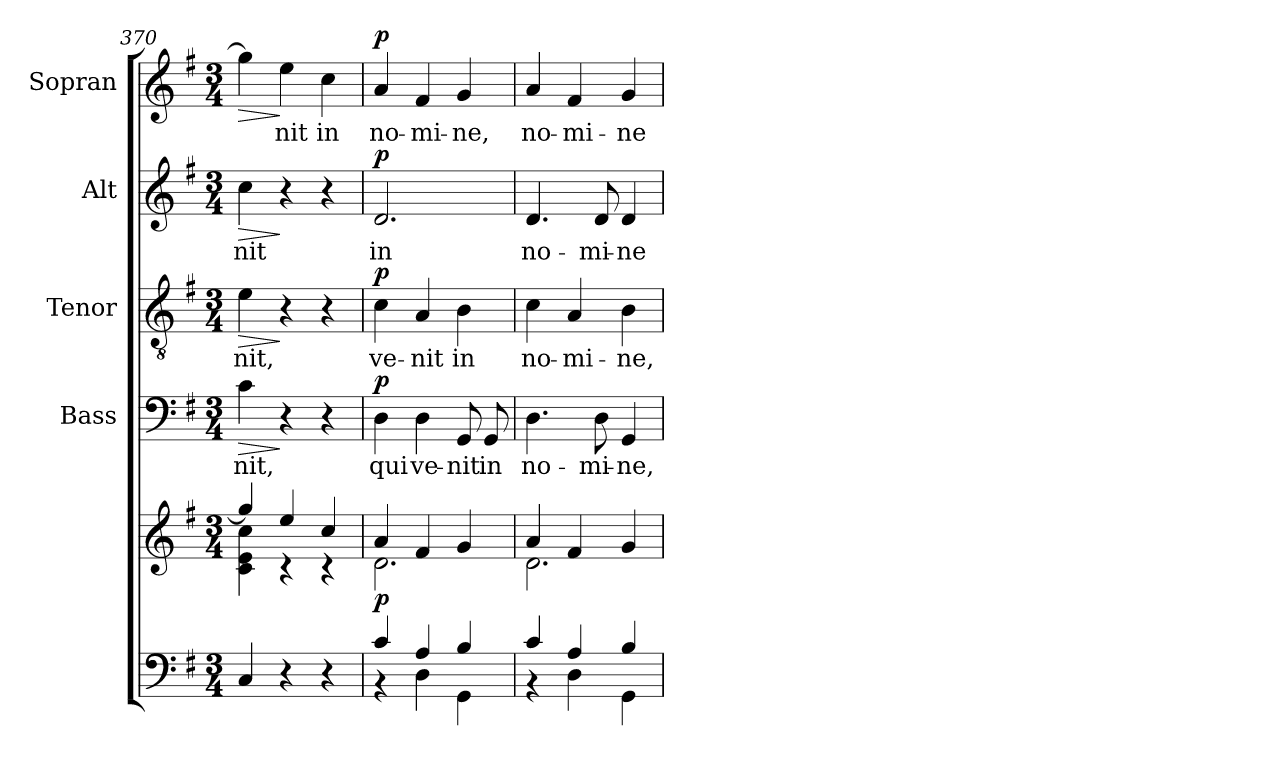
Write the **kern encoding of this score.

**kern	**kern	**dynam	**kern	**text	**dynam	**kern	**text	**dynam	**kern	**text	**dynam	**kern	**text	**dynam
*part5	*part5	*part5	*part4	*part4	*part4	*part3	*part3	*part3	*part2	*part2	*part2	*part1	*part1	*part1
*staff6	*staff5	*staff5/6	*staff4	*staff4	*staff4	*staff3	*staff3	*staff3	*staff2	*staff2	*staff2	*staff1	*staff1	*staff1
*	*	*	*I"Bass	*	*	*I"Tenor	*	*	*I"Alt	*	*	*I"Sopran	*	*
*	*	*	*I'B.	*	*	*I'T.	*	*	*I'A.	*	*	*I'S.	*	*
*clefF4	*clefG2	*	*clefF4	*	*	*clefGv2	*	*	*clefG2	*	*	*clefG2	*	*
*k[f#]	*k[f#]	*	*k[f#]	*	*	*k[f#]	*	*	*k[f#]	*	*	*k[f#]	*	*
*G:	*G:	*	*G:	*	*	*G:	*	*	*G:	*	*	*G:	*	*
*M3/4	*M3/4	*	*M3/4	*	*	*M3/4	*	*	*M3/4	*	*	*M3/4	*	*
=370	=370	=370	=370	=370	=370	=370	=370	=370	=370	=370	=370	=370	=370	=370
*	*^	*	*	*	*	*	*	*	*	*	*	*	*	*
!	!	!	!	!	!LO:LY:b	!LO:HP:b	!	!LO:LY:b	!LO:HP:b	!	!LO:LY:b	!LO:HP:b	!	!	!LO:HP:b
4C!/	4gg!/]	4c!\ 4e!\ 4cc!\	.	4c\	-nit,	>	4e\	-nit,	>	4cc\	-nit	>	4gg\]	.	>
!	!	!	!	!	!	!	!	!	!	!	!	!	!	!LO:LY:b	!
4r	4ee!/	4rc	.	4r	.	]	4r	.	]	4r	.	]	4ee\	-nit	]
!	!	!	!	!	!	!	!	!	!	!	!	!	!	!LO:LY:b	!
4r	4cc!/	4rc	.	4r	.	.	4r	.	.	4r	.	.	4cc\	in	.
=371	=371	=371	=371	=371	=371	=371	=371	=371	=371	=371	=371	=371	=371	=371	=371
*^	*	*	*	*	*	*	*	*	*	*	*	*	*	*	*
!	!	!	!	!LO:DY:b	!	!LO:LY:b	!LO:DY:a	!	!LO:LY:b	!LO:DY:a	!	!LO:LY:b	!LO:DY:a	!	!LO:LY:b	!LO:DY:a
4c!/	4rBB	4a!/	2.d!\	p	4D\	qui	p	4c\	ve-	p	2.d/	in	p	4a/	no-	p
!	!	!	!	!	!	!LO:LY:b	!	!	!LO:LY:b	!	!	!	!	!	!LO:LY:b	!
4A!/	4D\	4f#!/	.	.	4D\	ve-	.	4A/	-nit	.	.	.	.	4f#/	-mi-	.
!	!	!	!	!	!	!LO:LY:b	!	!	!LO:LY:b	!	!	!	!	!	!LO:LY:b	!
4B!/	4GG\	4g!/	.	.	8GG/	-nit	.	4B\	in	.	.	.	.	4g/	-ne,	.
!	!	!	!	!	!	!LO:LY:b	!	!	!	!	!	!	!	!	!	!
.	.	.	.	.	8GG/	in	.	.	.	.	.	.	.	.	.	.
!!LO:PB:g=z
=372	=372	=372	=372	=372	=372	=372	=372	=372	=372	=372	=372	=372	=372	=372	=372	=372
!	!	!	!	!	!	!LO:LY:b	!	!	!LO:LY:b	!	!	!LO:LY:b	!	!	!LO:LY:b	!
4c/	4rBB	4a/	2.d\	.	4.D\	no-	.	4c\	no-	.	4.d/	no-	.	4a/	no-	.
!	!	!	!	!	!	!	!	!	!LO:LY:b	!	!	!	!	!	!LO:LY:b	!
4A/	4D\	4f#/	.	.	.	.	.	4A/	-mi-	.	.	.	.	4f#/	-mi-	.
!	!	!	!	!	!	!LO:LY:b	!	!	!	!	!	!LO:LY:b	!	!	!	!
.	.	.	.	.	8D\	-mi-	.	.	.	.	8d/	-mi-	.	.	.	.
!	!	!	!	!	!	!LO:LY:b	!	!	!LO:LY:b	!	!	!LO:LY:b	!	!	!LO:LY:b	!
4B/	4GG\	4g/	.	.	4GG/	-ne,	.	4B\	-ne,	.	4d/	-ne	.	4g/	-ne	.
*v	*v	*	*	*	*	*	*	*	*	*	*	*	*	*	*	*
*	*v	*v	*	*	*	*	*	*	*	*	*	*	*	*	*
=	=	=	=	=	=	=	=	=	=	=	=	=	=	=
*-	*-	*-	*-	*-	*-	*-	*-	*-	*-	*-	*-	*-	*-	*-
